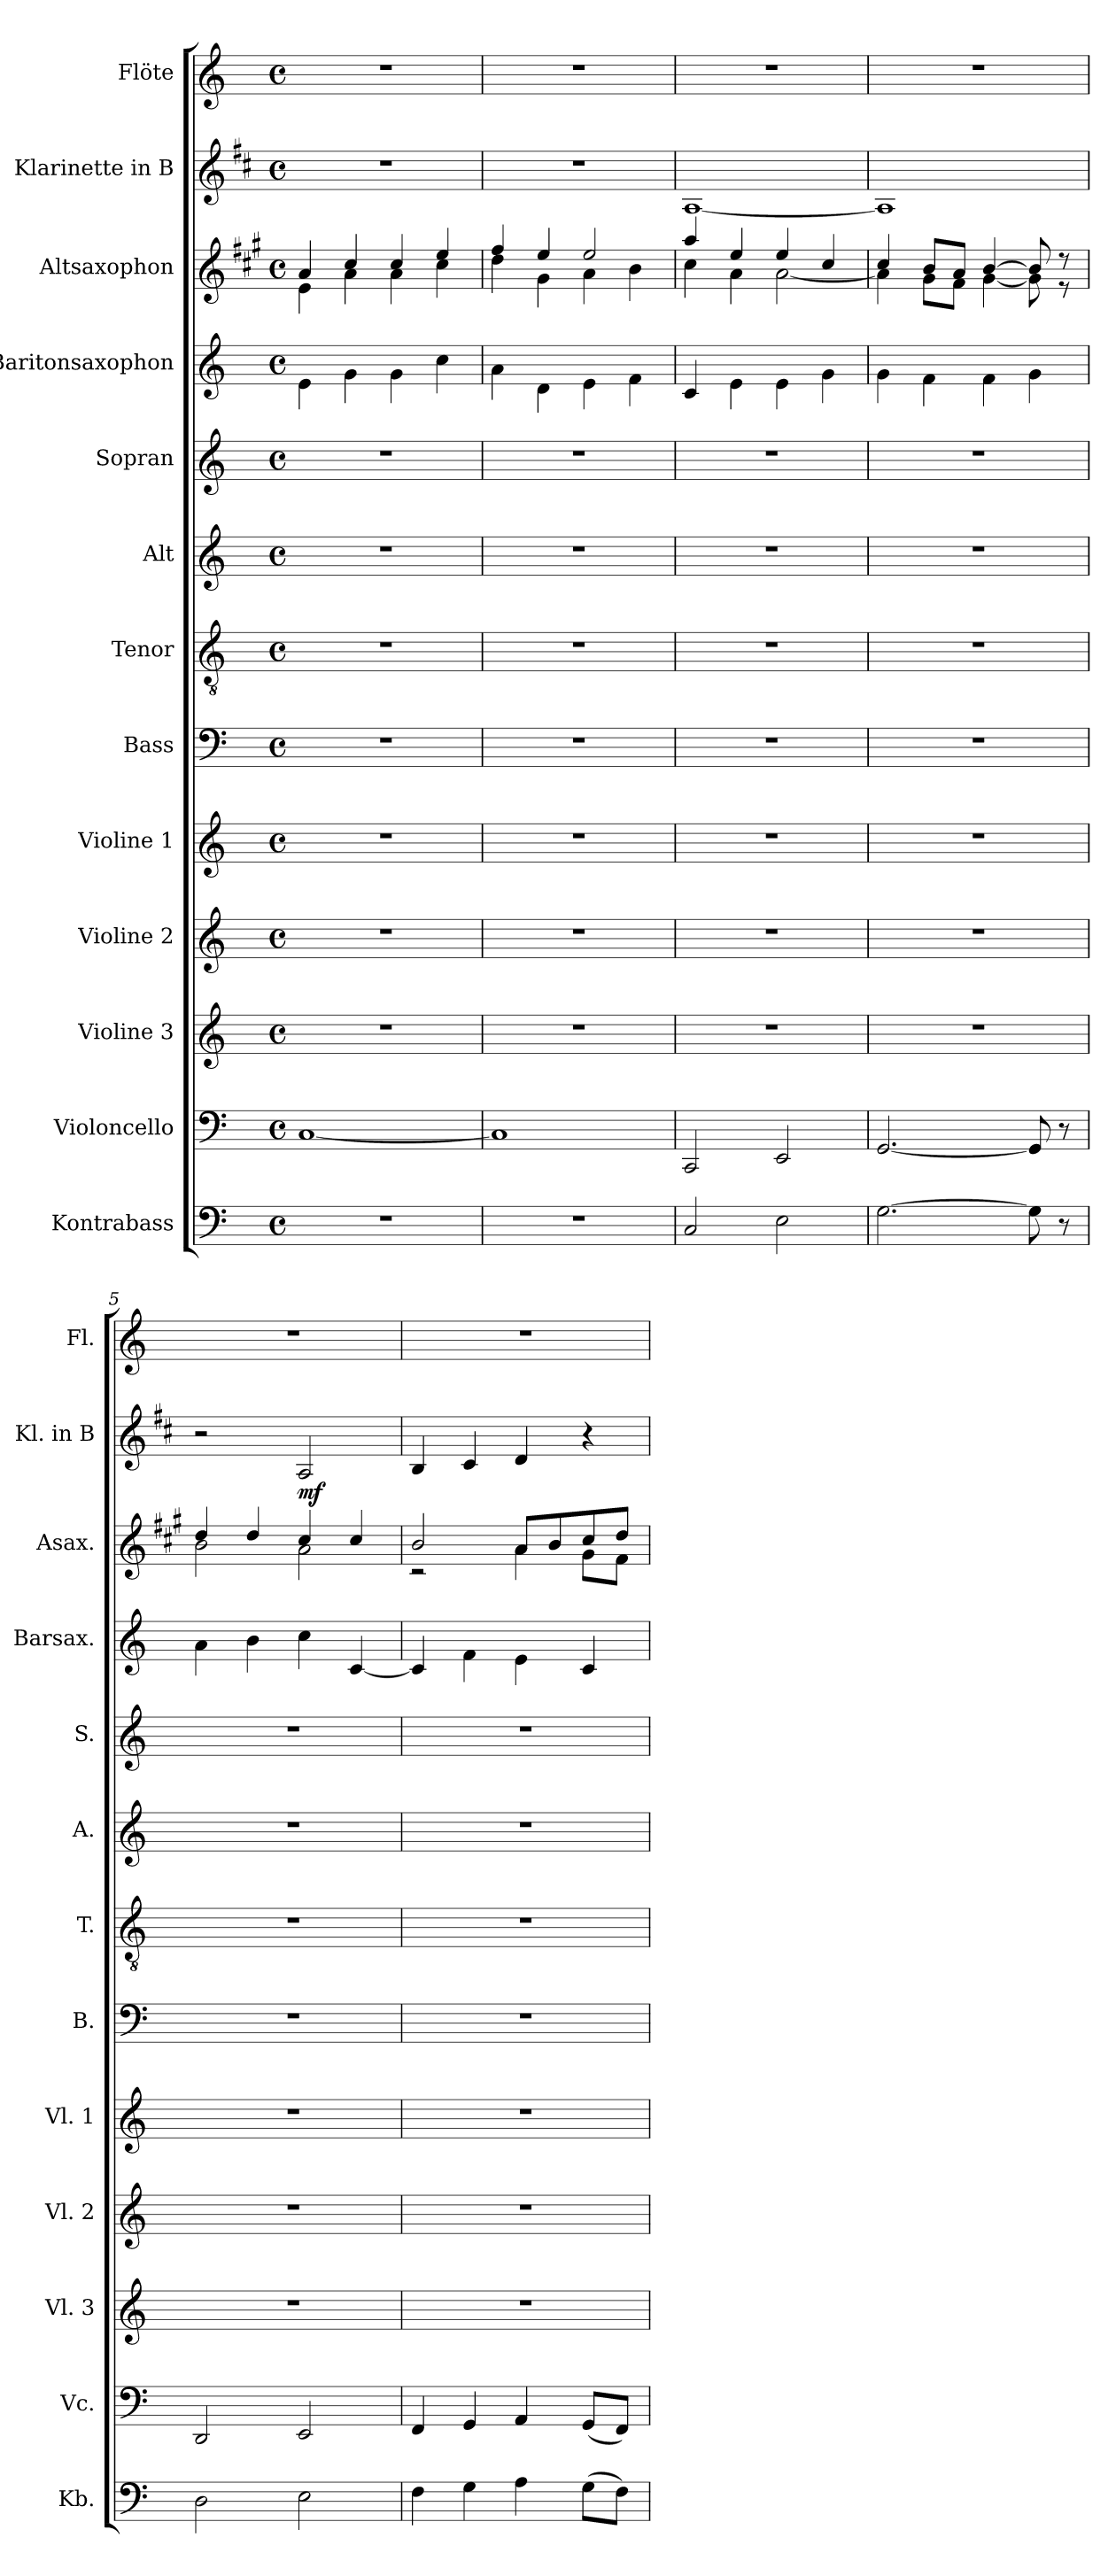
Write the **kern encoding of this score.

**kern	**kern	**kern	**kern	**kern	**kern	**kern	**kern	**kern	**kern	**kern	**kern	**dynam	**kern
*part13	*part12	*part11	*part10	*part9	*part8	*part7	*part6	*part5	*part4	*part3	*part2	*part2	*part1
*staff13	*staff12	*staff11	*staff10	*staff9	*staff8	*staff7	*staff6	*staff5	*staff4	*staff3	*staff2	*staff2	*staff1
*I"Kontrabass	*I"Violoncello	*I"Violine 3	*I"Violine 2	*I"Violine 1	*I"Bass	*I"Tenor	*I"Alt	*I"Sopran	*I"Baritonsaxophon	*I"Altsaxophon	*I"Klarinette in B	*	*I"Flöte
*I'Kb.	*I'Vc.	*I'Vl. 3	*I'Vl. 2	*I'Vl. 1	*I'B.	*I'T.	*I'A.	*I'S.	*I'Barsax.	*I'Asax.	*I'Kl. in B	*	*I'Fl.
*clefF4	*clefF4	*clefG2	*clefG2	*clefG2	*clefF4	*clefGv2	*clefG2	*clefG2	*clefG2	*clefG2	*clefG2	*	*clefG2
*ITrd7c12	*	*	*	*	*	*	*	*	*ITrd12c21	*ITrd5c9	*ITrd1c2	*	*
*k[]	*k[]	*k[]	*k[]	*k[]	*k[]	*k[]	*k[]	*k[]	*k[]	*k[]	*k[]	*	*k[]
*M4/4	*M4/4	*M4/4	*M4/4	*M4/4	*M4/4	*M4/4	*M4/4	*M4/4	*M4/4	*M4/4	*M4/4	*	*M4/4
*met(c)	*met(c)	*met(c)	*met(c)	*met(c)	*met(c)	*met(c)	*met(c)	*met(c)	*met(c)	*met(c)	*met(c)	*	*met(c)
*MM80	*MM80	*MM80	*MM80	*MM80	*MM80	*MM80	*MM80	*MM80	*MM80	*MM80	*MM80	*	*MM80
=1	=1	=1	=1	=1	=1	=1	=1	=1	=1	=1	=1	=1	=1
*	*	*	*	*	*	*	*	*	*	*^	*	*	*
1r	[1C	1r	1r	1r	1r	1r	1r	1r	4E\	4c/	4G\	1r	.	1r
.	.	.	.	.	.	.	.	.	4G\	4e/	4c\	.	.	.
.	.	.	.	.	.	.	.	.	4G\	4e/	4c\	.	.	.
.	.	.	.	.	.	.	.	.	4c\	4g/	4e\	.	.	.
=2	=2	=2	=2	=2	=2	=2	=2	=2	=2	=2	=2	=2	=2	=2
1r	1C]	1r	1r	1r	1r	1r	1r	1r	4A\	4a/	4f\	1r	.	1r
.	.	.	.	.	.	.	.	.	4D\	4g/	4B\	.	.	.
.	.	.	.	.	.	.	.	.	4E\	2g/	4c\	.	.	.
.	.	.	.	.	.	.	.	.	4F\	.	4d\	.	.	.
=3	=3	=3	=3	=3	=3	=3	=3	=3	=3	=3	=3	=3	=3	=3
2CC/	2CC/	1r	1r	1r	1r	1r	1r	1r	4C/	4cc/	4e\	[1G	.	1r
.	.	.	.	.	.	.	.	.	4E\	4g/	4c\	.	.	.
2EE\	2EE/	.	.	.	.	.	.	.	4E\	4g/	[2c\	.	.	.
.	.	.	.	.	.	.	.	.	4G\	4e/	.	.	.	.
=4	=4	=4	=4	=4	=4	=4	=4	=4	=4	=4	=4	=4	=4	=4
[2.GG\	[2.GG/	1r	1r	1r	1r	1r	1r	1r	4G\	4e/	4c\]	1G]	.	1r
.	.	.	.	.	.	.	.	.	4F\	8d/L	8B\L	.	.	.
.	.	.	.	.	.	.	.	.	.	8c/J	8A\J	.	.	.
.	.	.	.	.	.	.	.	.	4F\	[4d/	[4B\	.	.	.
8GG\]	8GG/]	.	.	.	.	.	.	.	4G\	8d/]	8B\]	.	.	.
8r	8r	.	.	.	.	.	.	.	.	8r	8r	.	.	.
=5	=5	=5	=5	=5	=5	=5	=5	=5	=5	=5	=5	=5	=5	=5
2DD\	2DD/	1r	1r	1r	1r	1r	1r	1r	4A\	4f/	2d\	2r	.	1r
.	.	.	.	.	.	.	.	.	4B\	4f/	.	.	.	.
!	!	!	!	!	!	!	!	!	!	!	!	!	!LO:DY:b	!
2EE\	2EE/	.	.	.	.	.	.	.	4c\	4e/	2c\	2G/	mf	.
.	.	.	.	.	.	.	.	.	[4C/	4e/	.	.	.	.
=6	=6	=6	=6	=6	=6	=6	=6	=6	=6	=6	=6	=6	=6	=6
4FF\	4FF/	1r	1r	1r	1r	1r	1r	1r	4C/]	2d/	2r	4A/	.	1r
4GG\	4GG/	.	.	.	.	.	.	.	4F\	.	.	4B/	.	.
4AA\	4AA/	.	.	.	.	.	.	.	4E\	8c/L	4c\	4c/	.	.
.	.	.	.	.	.	.	.	.	.	8d/	.	.	.	.
(>8GG\L	(<8GG/L	.	.	.	.	.	.	.	4C/	8e/	8B\L	4r	.	.
8FF\J)	8FF/J)	.	.	.	.	.	.	.	.	8f/J	8A\J	.	.	.
*	*	*	*	*	*	*	*	*	*	*v	*v	*	*	*
=	=	=	=	=	=	=	=	=	=	=	=	=	=
*-	*-	*-	*-	*-	*-	*-	*-	*-	*-	*-	*-	*-	*-
